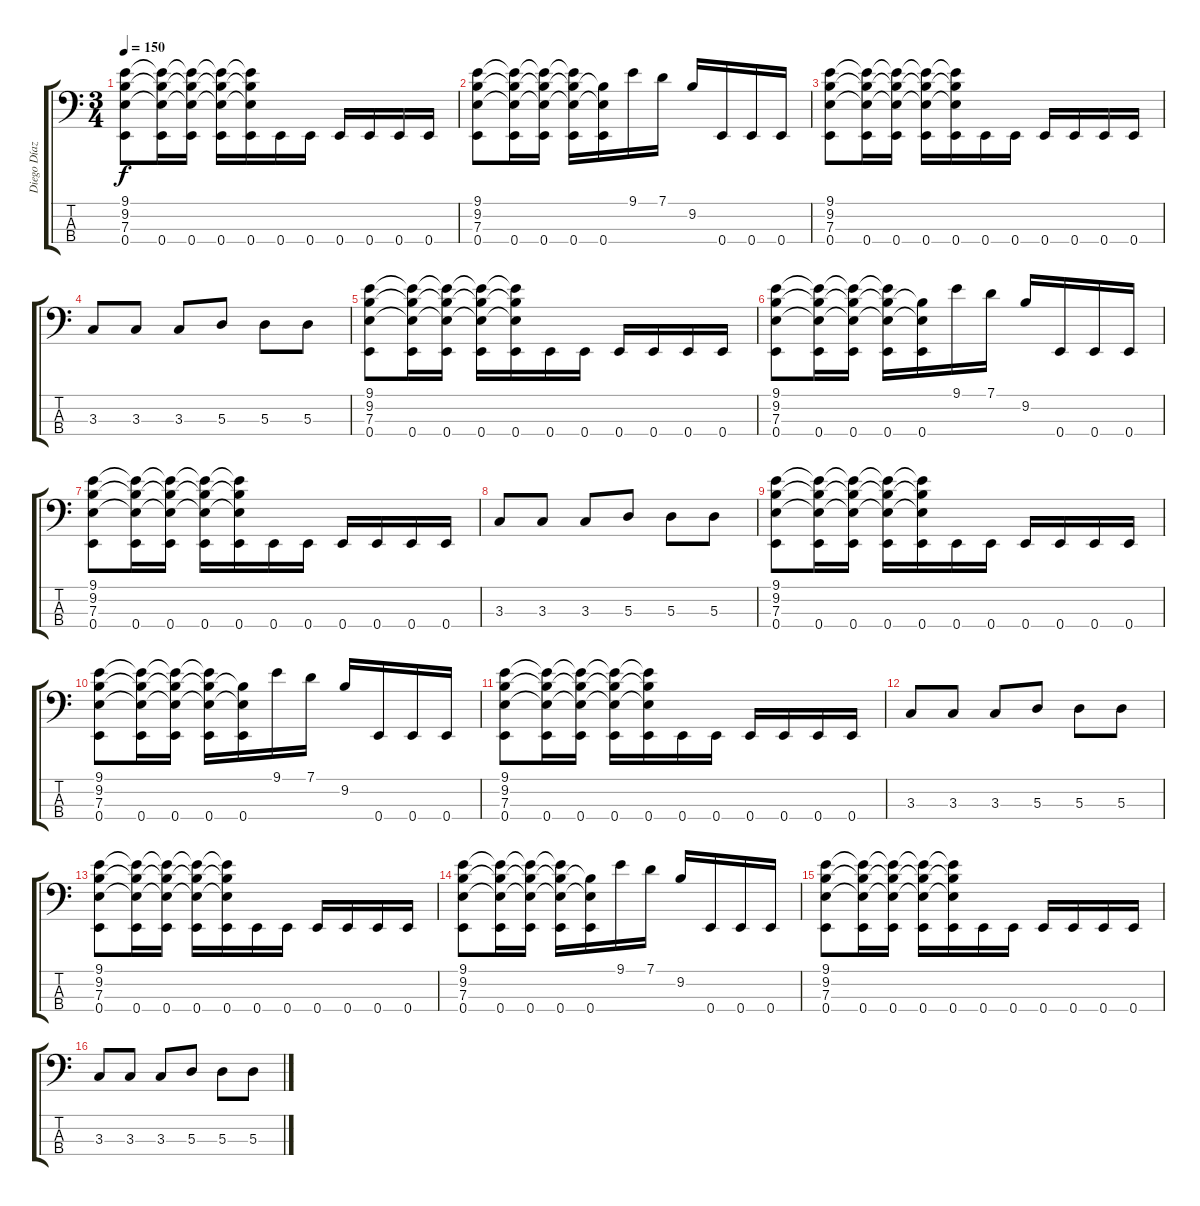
\track ("Diego Díaz" "Diego Díaz") {instrument electricbassfinger}
\staff {score tabs}
\tuning (G2 D2 A1 E1) {hide}
\ts (3 4)
\tempo 150
\clef f4
\ks c
(9.1 9.2 7.3 0.4).8{dy f} (9.1{t} 9.2{t} 7.3{t} 0.4).16 (9.1{t} 9.2{t} 7.3{t} 0.4).16 (9.1{t} 9.2{t} 7.3{t} 0.4).16 (9.1{t} 9.2{t} 7.3{t} 0.4).16 0.4.16 0.4.16 0.4.16 0.4.16 0.4.16 0.4.16 |
(9.1 9.2 7.3 0.4).8 (9.1{t} 9.2{t} 7.3{t} 0.4).16 (9.1{t} 9.2{t} 7.3{t} 0.4).16 (9.1{t} 9.2{t} 7.3{t} 0.4).16 (9.2{t} 7.3{t} 0.4).16 9.1.16 7.1.16 9.2.16 0.4.16 0.4.16 0.4.16 |
(9.1 9.2 7.3 0.4).8 (9.1{t} 9.2{t} 7.3{t} 0.4).16 (9.1{t} 9.2{t} 7.3{t} 0.4).16 (9.1{t} 9.2{t} 7.3{t} 0.4).16 (9.1{t} 9.2{t} 7.3{t} 0.4).16 0.4.16 0.4.16 0.4.16 0.4.16 0.4.16 0.4.16 |
3.3.8 3.3.8 3.3.8 5.3.8 5.3.8 5.3.8 |
(9.1 9.2 7.3 0.4).8 (9.1{t} 9.2{t} 7.3{t} 0.4).16 (9.1{t} 9.2{t} 7.3{t} 0.4).16 (9.1{t} 9.2{t} 7.3{t} 0.4).16 (9.1{t} 9.2{t} 7.3{t} 0.4).16 0.4.16 0.4.16 0.4.16 0.4.16 0.4.16 0.4.16 |
(9.1 9.2 7.3 0.4).8 (9.1{t} 9.2{t} 7.3{t} 0.4).16 (9.1{t} 9.2{t} 7.3{t} 0.4).16 (9.1{t} 9.2{t} 7.3{t} 0.4).16 (9.2{t} 7.3{t} 0.4).16 9.1.16 7.1.16 9.2.16 0.4.16 0.4.16 0.4.16 |
(9.1 9.2 7.3 0.4).8 (9.1{t} 9.2{t} 7.3{t} 0.4).16 (9.1{t} 9.2{t} 7.3{t} 0.4).16 (9.1{t} 9.2{t} 7.3{t} 0.4).16 (9.1{t} 9.2{t} 7.3{t} 0.4).16 0.4.16 0.4.16 0.4.16 0.4.16 0.4.16 0.4.16 |
3.3.8 3.3.8 3.3.8 5.3.8 5.3.8 5.3.8 |
(9.1 9.2 7.3 0.4).8 (9.1{t} 9.2{t} 7.3{t} 0.4).16 (9.1{t} 9.2{t} 7.3{t} 0.4).16 (9.1{t} 9.2{t} 7.3{t} 0.4).16 (9.1{t} 9.2{t} 7.3{t} 0.4).16 0.4.16 0.4.16 0.4.16 0.4.16 0.4.16 0.4.16 |
(9.1 9.2 7.3 0.4).8 (9.1{t} 9.2{t} 7.3{t} 0.4).16 (9.1{t} 9.2{t} 7.3{t} 0.4).16 (9.1{t} 9.2{t} 7.3{t} 0.4).16 (9.2{t} 7.3{t} 0.4).16 9.1.16 7.1.16 9.2.16 0.4.16 0.4.16 0.4.16 |
(9.1 9.2 7.3 0.4).8 (9.1{t} 9.2{t} 7.3{t} 0.4).16 (9.1{t} 9.2{t} 7.3{t} 0.4).16 (9.1{t} 9.2{t} 7.3{t} 0.4).16 (9.1{t} 9.2{t} 7.3{t} 0.4).16 0.4.16 0.4.16 0.4.16 0.4.16 0.4.16 0.4.16 |
3.3.8 3.3.8 3.3.8 5.3.8 5.3.8 5.3.8 |
(9.1 9.2 7.3 0.4).8 (9.1{t} 9.2{t} 7.3{t} 0.4).16 (9.1{t} 9.2{t} 7.3{t} 0.4).16 (9.1{t} 9.2{t} 7.3{t} 0.4).16 (9.1{t} 9.2{t} 7.3{t} 0.4).16 0.4.16 0.4.16 0.4.16 0.4.16 0.4.16 0.4.16 |
(9.1 9.2 7.3 0.4).8 (9.1{t} 9.2{t} 7.3{t} 0.4).16 (9.1{t} 9.2{t} 7.3{t} 0.4).16 (9.1{t} 9.2{t} 7.3{t} 0.4).16 (9.2{t} 7.3{t} 0.4).16 9.1.16 7.1.16 9.2.16 0.4.16 0.4.16 0.4.16 |
(9.1 9.2 7.3 0.4).8 (9.1{t} 9.2{t} 7.3{t} 0.4).16 (9.1{t} 9.2{t} 7.3{t} 0.4).16 (9.1{t} 9.2{t} 7.3{t} 0.4).16 (9.1{t} 9.2{t} 7.3{t} 0.4).16 0.4.16 0.4.16 0.4.16 0.4.16 0.4.16 0.4.16 |
3.3.8 3.3.8 3.3.8 5.3.8 5.3.8 5.3.8
